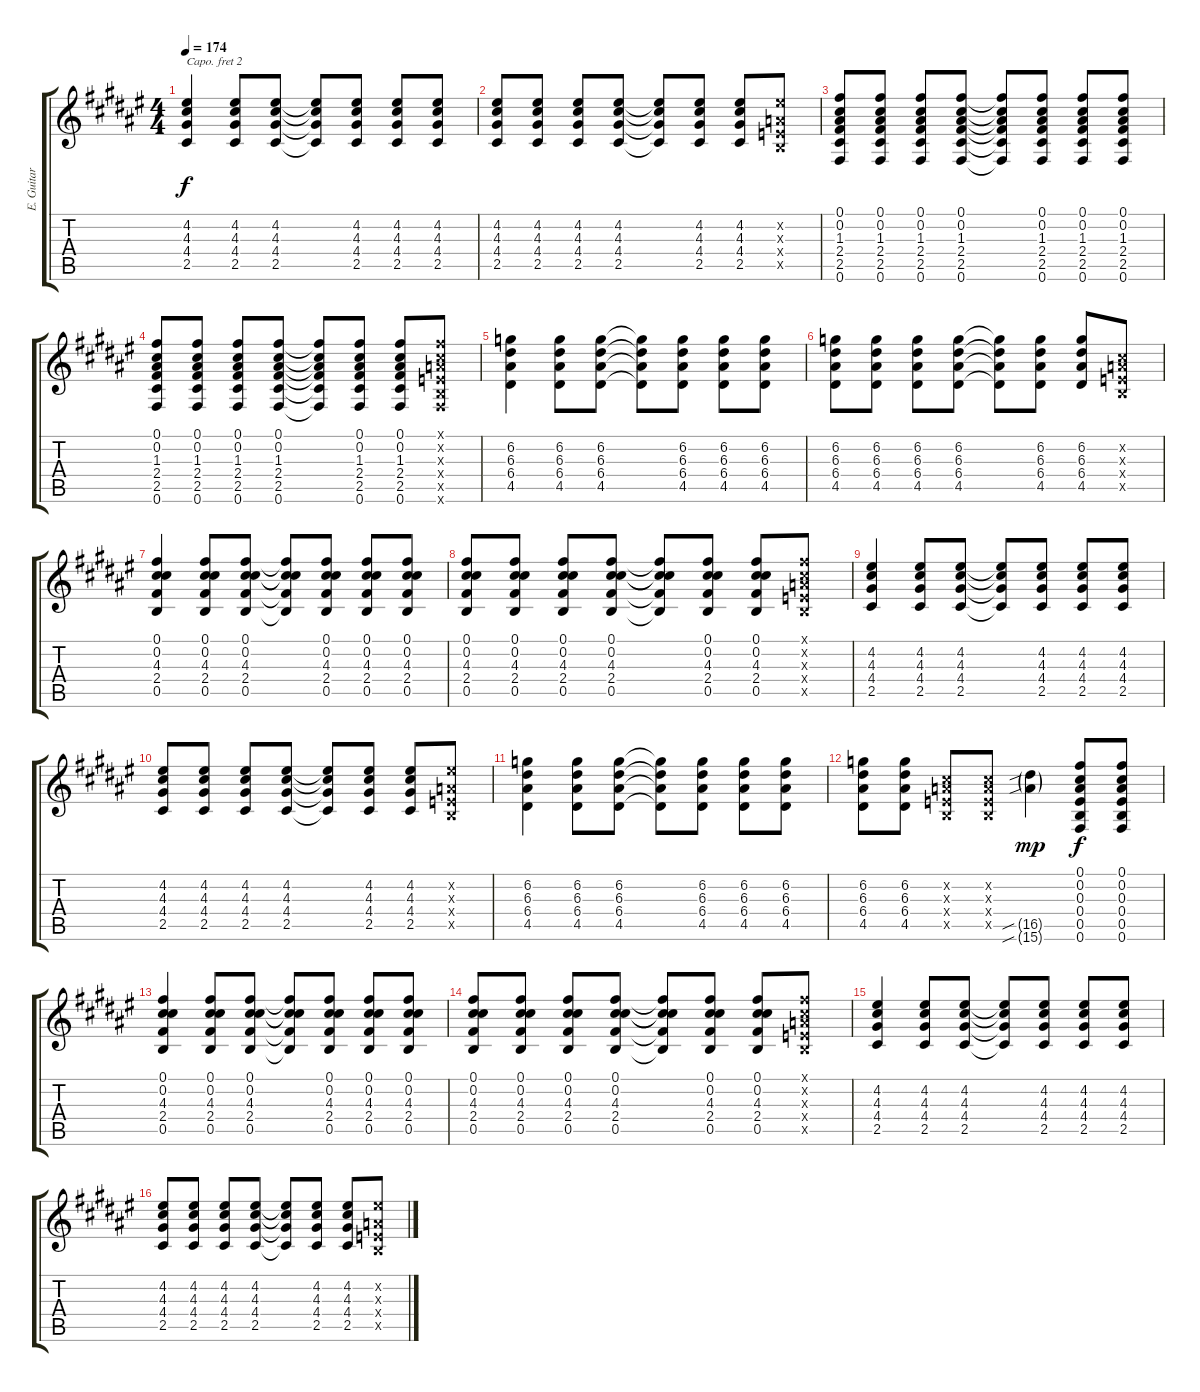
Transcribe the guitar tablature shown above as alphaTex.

\track ("E. Guitar II" "E. Guitar ") {instrument overdrivenguitar}
\staff {score tabs}
\capo 2
\tuning (E4 B3 G3 D3 A2 E2) {hide}
\ts (4 4)
\tempo 174
\clef g2
\ks f#
(4.2 4.3 4.4 2.5).4{dy f} (4.2 4.3 4.4 2.5).8 (4.2 4.3 4.4 2.5).8 (4.2{t} 4.3{t} 4.4{t} 2.5{t}).8 (4.2 4.3 4.4 2.5).8 (4.2 4.3 4.4 2.5).8 (4.2 4.3 4.4 2.5).8 |
(4.2 4.3 4.4 2.5).8 (4.2 4.3 4.4 2.5).8 (4.2 4.3 4.4 2.5).8 (4.2 4.3 4.4 2.5).8 (4.2{t} 4.3{t} 4.4{t} 2.5{t}).8 (4.2 4.3 4.4 2.5).8 (4.2 4.3 4.4 2.5).8 (4.2{x} 0.3{x} 0.4{x} 0.5{x}).8 |
(0.1 0.2 1.3 2.4 2.5 0.6).8 (0.1 0.2 1.3 2.4 2.5 0.6).8 (0.1 0.2 1.3 2.4 2.5 0.6).8 (0.1 0.2 1.3 2.4 2.5 0.6).8 (0.1{t} 0.2{t} 1.3{t} 2.4{t} 2.5{t} 0.6{t}).8 (0.1 0.2 1.3 2.4 2.5 0.6).8 (0.1 0.2 1.3 2.4 2.5 0.6).8 (0.1 0.2 1.3 2.4 2.5 0.6).8 |
(0.1 0.2 1.3 2.4 2.5 0.6).8 (0.1 0.2 1.3 2.4 2.5 0.6).8 (0.1 0.2 1.3 2.4 2.5 0.6).8 (0.1 0.2 1.3 2.4 2.5 0.6).8 (0.1{t} 0.2{t} 1.3{t} 2.4{t} 2.5{t} 0.6{t}).8 (0.1 0.2 1.3 2.4 2.5 0.6).8 (0.1 0.2 1.3 2.4 2.5 0.6).8 (0.1{x} 0.2{x} 0.3{x} 0.4{x} 0.5{x} 0.6{x}).8 |
(6.2 6.3 6.4 4.5).4 (6.2 6.3 6.4 4.5).8 (6.2 6.3 6.4 4.5).8 (6.2{t} 6.3{t} 6.4{t} 4.5{t}).8 (6.2 6.3 6.4 4.5).8 (6.2 6.3 6.4 4.5).8 (6.2 6.3 6.4 4.5).8 |
(6.2 6.3 6.4 4.5).8 (6.2 6.3 6.4 4.5).8 (6.2 6.3 6.4 4.5).8 (6.2 6.3 6.4 4.5).8 (6.2{t} 6.3{t} 6.4{t} 4.5{t}).8 (6.2 6.3 6.4 4.5).8 (6.2 6.3 6.4 4.5).8 (0.2{x} 0.3{x} 0.4{x} 0.5{x}).8 |
(0.1 0.2 4.3 2.4 0.5).4 (0.1 0.2 4.3 2.4 0.5).8 (0.1 0.2 4.3 2.4 0.5).8 (0.1{t} 0.2{t} 4.3{t} 2.4{t} 0.5{t}).8 (0.1 0.2 4.3 2.4 0.5).8 (0.1 0.2 4.3 2.4 0.5).8 (0.1 0.2 4.3 2.4 0.5).8 |
(0.1 0.2 4.3 2.4 0.5).8 (0.1 0.2 4.3 2.4 0.5).8 (0.1 0.2 4.3 2.4 0.5).8 (0.1 0.2 4.3 2.4 0.5).8 (0.1{t} 0.2{t} 4.3{t} 2.4{t} 0.5{t}).8 (0.1 0.2 4.3 2.4 0.5).8 (0.1 0.2 4.3 2.4 0.5).8 (0.1{x} 0.2{x} 0.3{x} 0.4{x} 0.5{x}).8 |
(4.2 4.3 4.4 2.5).4 (4.2 4.3 4.4 2.5).8 (4.2 4.3 4.4 2.5).8 (4.2{t} 4.3{t} 4.4{t} 2.5{t}).8 (4.2 4.3 4.4 2.5).8 (4.2 4.3 4.4 2.5).8 (4.2 4.3 4.4 2.5).8 |
(4.2 4.3 4.4 2.5).8 (4.2 4.3 4.4 2.5).8 (4.2 4.3 4.4 2.5).8 (4.2 4.3 4.4 2.5).8 (4.2{t} 4.3{t} 4.4{t} 2.5{t}).8 (4.2 4.3 4.4 2.5).8 (4.2 4.3 4.4 2.5).8 (4.2{x} 0.3{x} 0.4{x} 0.5{x}).8 |
(6.2 6.3 6.4 4.5).4 (6.2 6.3 6.4 4.5).8 (6.2 6.3 6.4 4.5).8 (6.2{t} 6.3{t} 6.4{t} 4.5{t}).8 (6.2 6.3 6.4 4.5).8 (6.2 6.3 6.4 4.5).8 (6.2 6.3 6.4 4.5).8 |
(6.2 6.3 6.4 4.5).8 (6.2 6.3 6.4 4.5).8 (0.2{x} 0.3{x} 0.4{x} 0.5{x}).8 (0.2{x} 0.3{x} 0.4{x} 0.5{x}).8 (16.5{sib g} 15.6{sib g}).4{dy mp} (0.1 0.2 0.3 0.4 0.5 0.6).8{dy f} (0.1 0.2 0.3 0.4 0.5 0.6).8 |
(0.1 0.2 4.3 2.4 0.5).4 (0.1 0.2 4.3 2.4 0.5).8 (0.1 0.2 4.3 2.4 0.5).8 (0.1{t} 0.2{t} 4.3{t} 2.4{t} 0.5{t}).8 (0.1 0.2 4.3 2.4 0.5).8 (0.1 0.2 4.3 2.4 0.5).8 (0.1 0.2 4.3 2.4 0.5).8 |
(0.1 0.2 4.3 2.4 0.5).8 (0.1 0.2 4.3 2.4 0.5).8 (0.1 0.2 4.3 2.4 0.5).8 (0.1 0.2 4.3 2.4 0.5).8 (0.1{t} 0.2{t} 4.3{t} 2.4{t} 0.5{t}).8 (0.1 0.2 4.3 2.4 0.5).8 (0.1 0.2 4.3 2.4 0.5).8 (0.1{x} 0.2{x} 0.3{x} 0.4{x} 0.5{x}).8 |
(4.2 4.3 4.4 2.5).4 (4.2 4.3 4.4 2.5).8 (4.2 4.3 4.4 2.5).8 (4.2{t} 4.3{t} 4.4{t} 2.5{t}).8 (4.2 4.3 4.4 2.5).8 (4.2 4.3 4.4 2.5).8 (4.2 4.3 4.4 2.5).8 |
(4.2 4.3 4.4 2.5).8 (4.2 4.3 4.4 2.5).8 (4.2 4.3 4.4 2.5).8 (4.2 4.3 4.4 2.5).8 (4.2{t} 4.3{t} 4.4{t} 2.5{t}).8 (4.2 4.3 4.4 2.5).8 (4.2 4.3 4.4 2.5).8 (4.2{x} 0.3{x} 0.4{x} 0.5{x}).8
